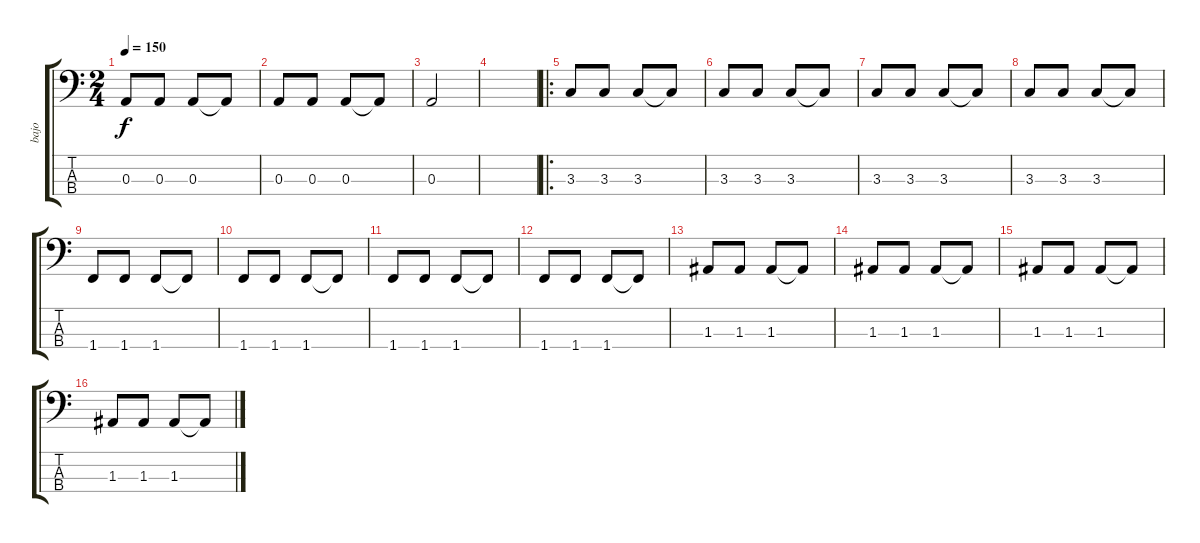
\track ("bajo" "bajo") {instrument electricbasspick}
\staff {score tabs}
\tuning (G2 D2 A1 E1) {hide}
\ts (2 4)
\tempo 150
\clef f4
\ks c
0.3.8{dy f} 0.3.8 0.3.8 0.3{t}.8 |
0.3.8 0.3.8 0.3.8 0.3{t}.8 |
0.3.2 |
|
\ro
3.3.8 3.3.8 3.3.8 3.3{t}.8 |
3.3.8 3.3.8 3.3.8 3.3{t}.8 |
3.3.8 3.3.8 3.3.8 3.3{t}.8 |
3.3.8 3.3.8 3.3.8 3.3{t}.8 |
1.4.8 1.4.8 1.4.8 1.4{t}.8 |
1.4.8 1.4.8 1.4.8 1.4{t}.8 |
1.4.8 1.4.8 1.4.8 1.4{t}.8 |
1.4.8 1.4.8 1.4.8 1.4{t}.8 |
1.3.8 1.3.8 1.3.8 1.3{t}.8 |
1.3.8 1.3.8 1.3.8 1.3{t}.8 |
1.3.8 1.3.8 1.3.8 1.3{t}.8 |
1.3.8 1.3.8 1.3.8 1.3{t}.8
